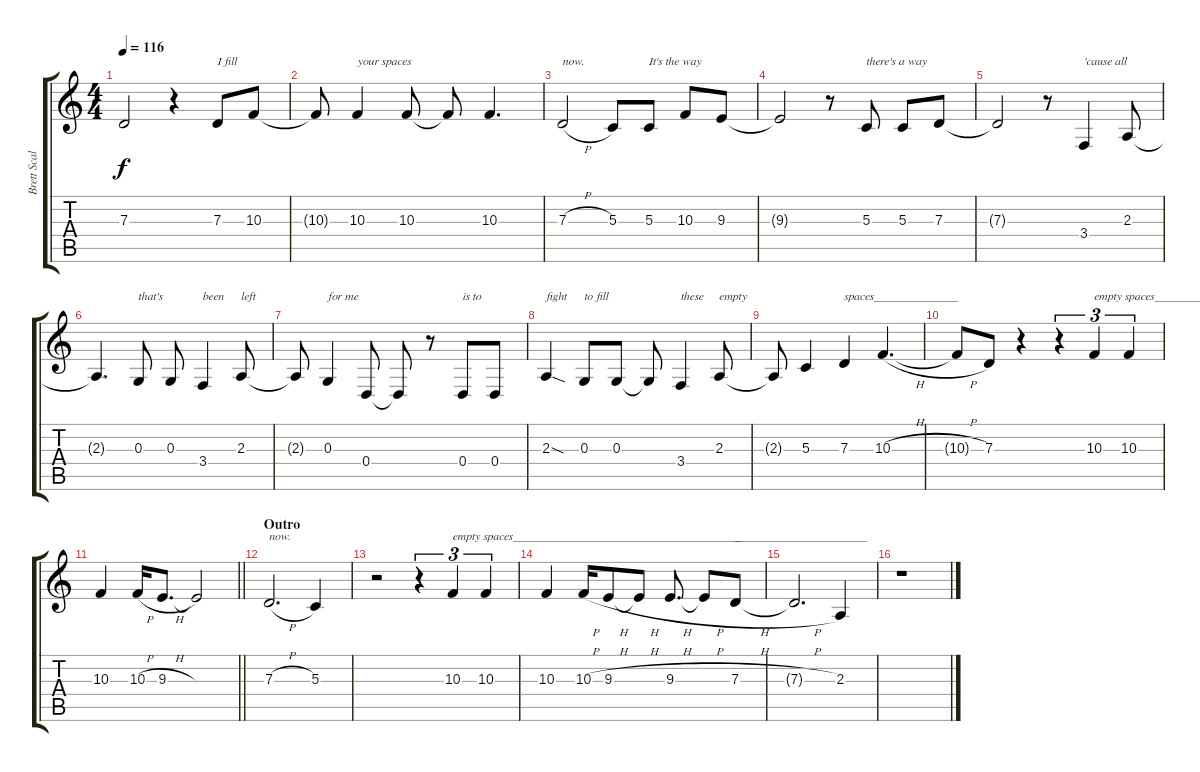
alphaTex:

\track ("Brett Scallions (Lead Vocals)" "Brett Scal") {instrument violin}
\staff {score tabs}
\tuning (E4 B3 G3 D3 A2 D2) {hide}
\ts (4 4)
\tempo 116
\clef g2
\ks c
7.3{t}.2{dy f} r.4 7.3.8{txt "I fill"} 10.3.8 |
10.3{t}.8 10.3.4{txt "your spaces"} 10.3.8 10.3{t}.8 10.3.4{d} |
7.3{h}.2{txt "now."} 5.3.8 5.3.8{txt "It's the way"} 10.3.8 9.3.8 |
9.3{t}.2 r.8 5.3.8{txt "there's a way"} 5.3.8 7.3.8 |
7.3{t}.2 r.8 3.4.4{txt "'cause all"} 2.3.8 |
2.3{t}.4{d} 0.3.8{txt "that's"} 0.3.8 3.4.4{txt "been"} 2.3.8{txt "left"} |
2.3{t}.8 0.3.4{txt "for me"} 0.4.8 0.4{t}.8 r.8 0.4.8{txt "is to"} 0.4.8 |
2.3{sod}.4{txt "fight"} 0.3.8{txt "to fill"} 0.3.8 0.3{t}.8 3.4.4{txt "these"} 2.3.8{txt "empty"} |
2.3{t}.8 5.3.4 7.3.4{txt "spaces______________"} 10.3{h}.4{d} |
10.3{h t}.8 7.3.8 r.4 r.4{tu (3 2)} 10.3.4{tu (3 2) txt "empty spaces_________________"} 10.3.4{tu (3 2)} |
\barLineRight lightlight
10.3.4 10.3{h}.16 9.3{h}.8{d} 9.3{t}.2 |
\section ("" "Outro")
7.3{h}.2{d txt "now."} 5.3.4 |
r.2 r.4{tu (3 2)} 10.3.4{tu (3 2) txt "empty spaces______________________________________"} 10.3.4{tu (3 2)} |
10.3.4 10.3{h}.16 9.3{h}.8 9.3{h t}.8 9.3{h}.8{d} 9.3{h t}.8 7.3{h}.8{txt "______________________"} |
7.3{h t}.2{d} 2.3.4 |
r.1
